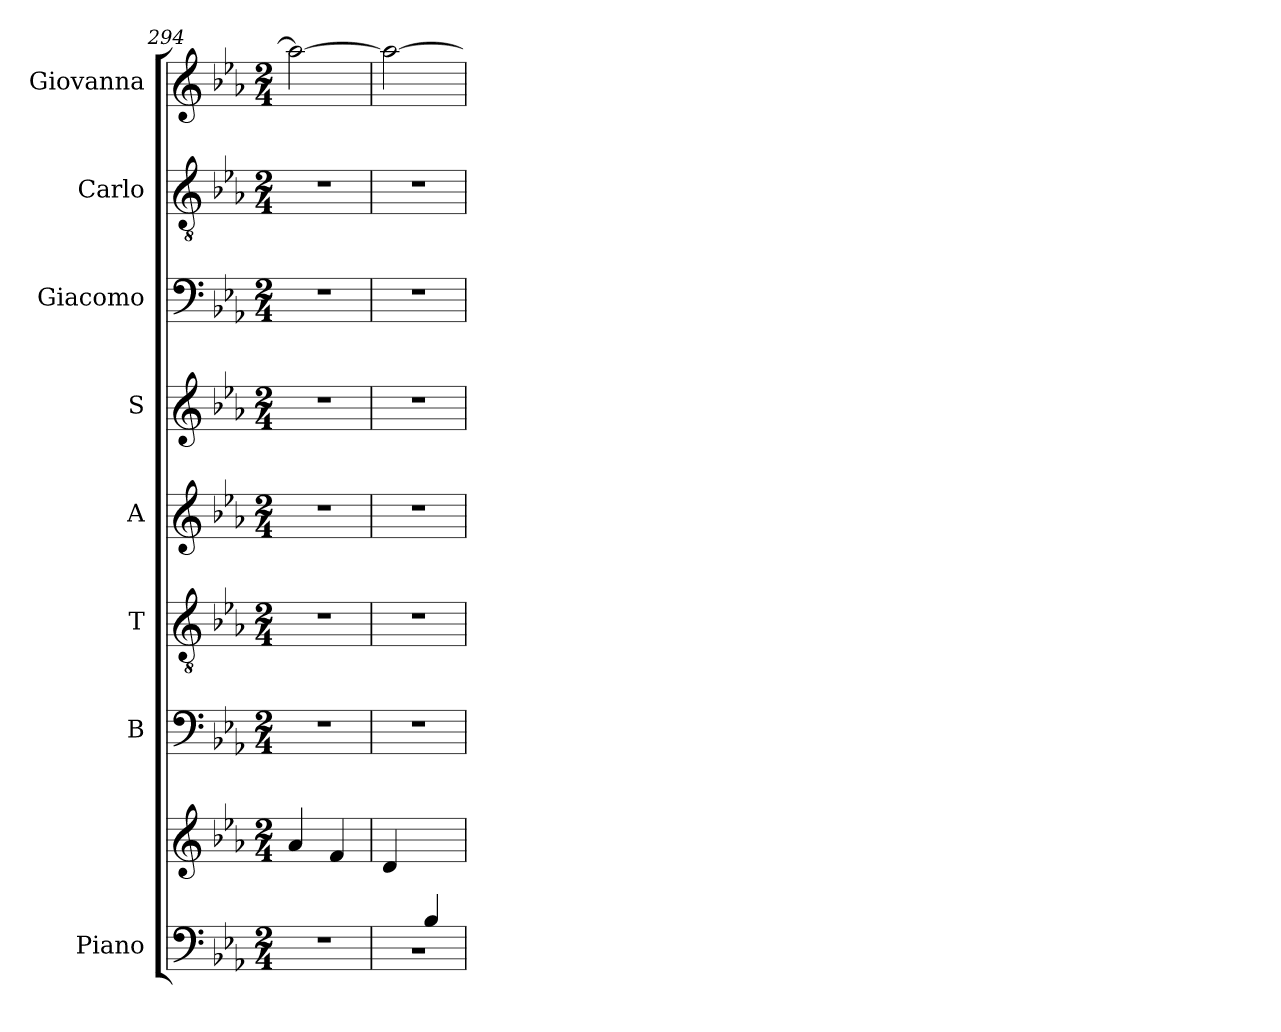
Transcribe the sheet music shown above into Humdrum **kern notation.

**kern	**kern	**kern	**kern	**kern	**kern	**kern	**kern	**kern
*part8	*part8	*part7	*part6	*part5	*part4	*part3	*part2	*part1
*staff9	*staff8	*staff7	*staff6	*staff5	*staff4	*staff3	*staff2	*staff1
*I"Piano	*	*I"B	*I"T	*I"A	*I"S	*I"Giacomo	*I"Carlo	*I"Giovanna
*I'Pno	*	*I'B	*I'T	*I'A	*I'S	*	*	*
*clefF4	*clefG2	*clefF4	*clefGv2	*clefG2	*clefG2	*clefF4	*clefGv2	*clefG2
*k[b-e-a-]	*k[b-e-a-]	*k[b-e-a-]	*k[b-e-a-]	*k[b-e-a-]	*k[b-e-a-]	*k[b-e-a-]	*k[b-e-a-]	*k[b-e-a-]
*M2/4	*M2/4	*M2/4	*M2/4	*M2/4	*M2/4	*M2/4	*M2/4	*M2/4
=294	=294	=294	=294	=294	=294	=294	=294	=294
2r	4a-/	2r	2r	2r	2r	2r	2r	2aa-\_
.	4f/	.	.	.	.	.	.	.
=295	=295	=295	=295	=295	=295	=295	=295	=295
*^	*	*	*	*	*	*	*	*
4ryy	2r	4d/	2r	2r	2r	2r	2r	2r	2aa-\_
4B-/	.	4ryy	.	.	.	.	.	.	.
*v	*v	*	*	*	*	*	*	*	*
=	=	=	=	=	=	=	=	=
*-	*-	*-	*-	*-	*-	*-	*-	*-
